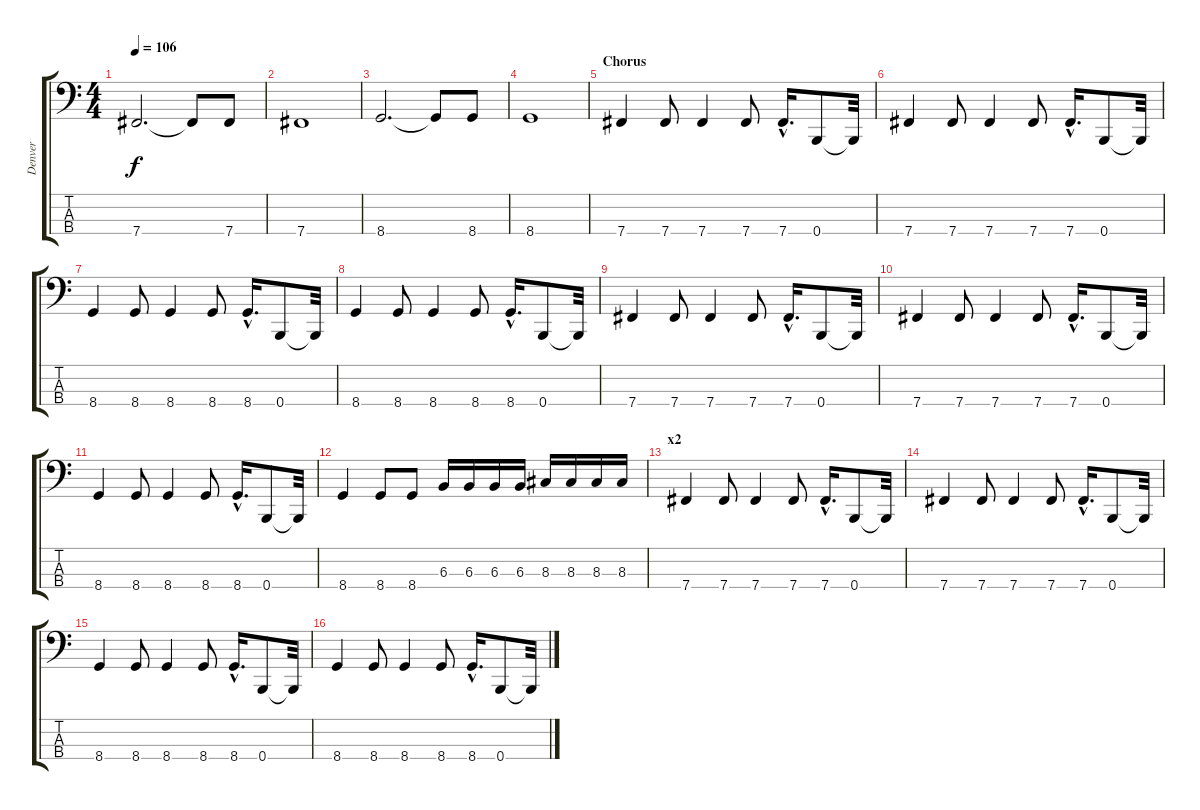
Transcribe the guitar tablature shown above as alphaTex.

\track ("Denver" "Denver") {instrument slapbass2}
\staff {score tabs}
\tuning (Eb2 Bb1 F1 B0) {hide}
\ts (4 4)
\tempo 106
\clef f4
\ks c
7.4.2{d dy f instrument electricbasspick} 7.4{t}.8 7.4.8 |
7.4.1 |
8.4.2{d} 8.4{t}.8 8.4.8 |
8.4.1 |
\section ("" "Chorus")
7.4.4{instrument slapbass2} 7.4.8 7.4.4 7.4.8 7.4{hac}.16{d} 0.4.8 0.4{t}.32 |
7.4.4 7.4.8 7.4.4 7.4.8 7.4{hac}.16{d} 0.4.8 0.4{t}.32 |
8.4.4 8.4.8 8.4.4 8.4.8 8.4{hac}.16{d} 0.4.8 0.4{t}.32 |
8.4.4 8.4.8 8.4.4 8.4.8 8.4{hac}.16{d} 0.4.8 0.4{t}.32 |
7.4.4 7.4.8 7.4.4 7.4.8 7.4{hac}.16{d} 0.4.8 0.4{t}.32 |
7.4.4 7.4.8 7.4.4 7.4.8 7.4{hac}.16{d} 0.4.8 0.4{t}.32 |
8.4.4 8.4.8 8.4.4 8.4.8 8.4{hac}.16{d} 0.4.8 0.4{t}.32 |
8.4.4 8.4.8 8.4.8 6.3.16 6.3.16 6.3.16 6.3.16 8.3.16 8.3.16 8.3.16 8.3.16 |
\section ("" "x2")
7.4.4 7.4.8 7.4.4 7.4.8 7.4{hac}.16{d} 0.4.8 0.4{t}.32 |
7.4.4 7.4.8 7.4.4 7.4.8 7.4{hac}.16{d} 0.4.8 0.4{t}.32 |
8.4.4 8.4.8 8.4.4 8.4.8 8.4{hac}.16{d} 0.4.8 0.4{t}.32 |
8.4.4 8.4.8 8.4.4 8.4.8 8.4{hac}.16{d} 0.4.8 0.4{t}.32
